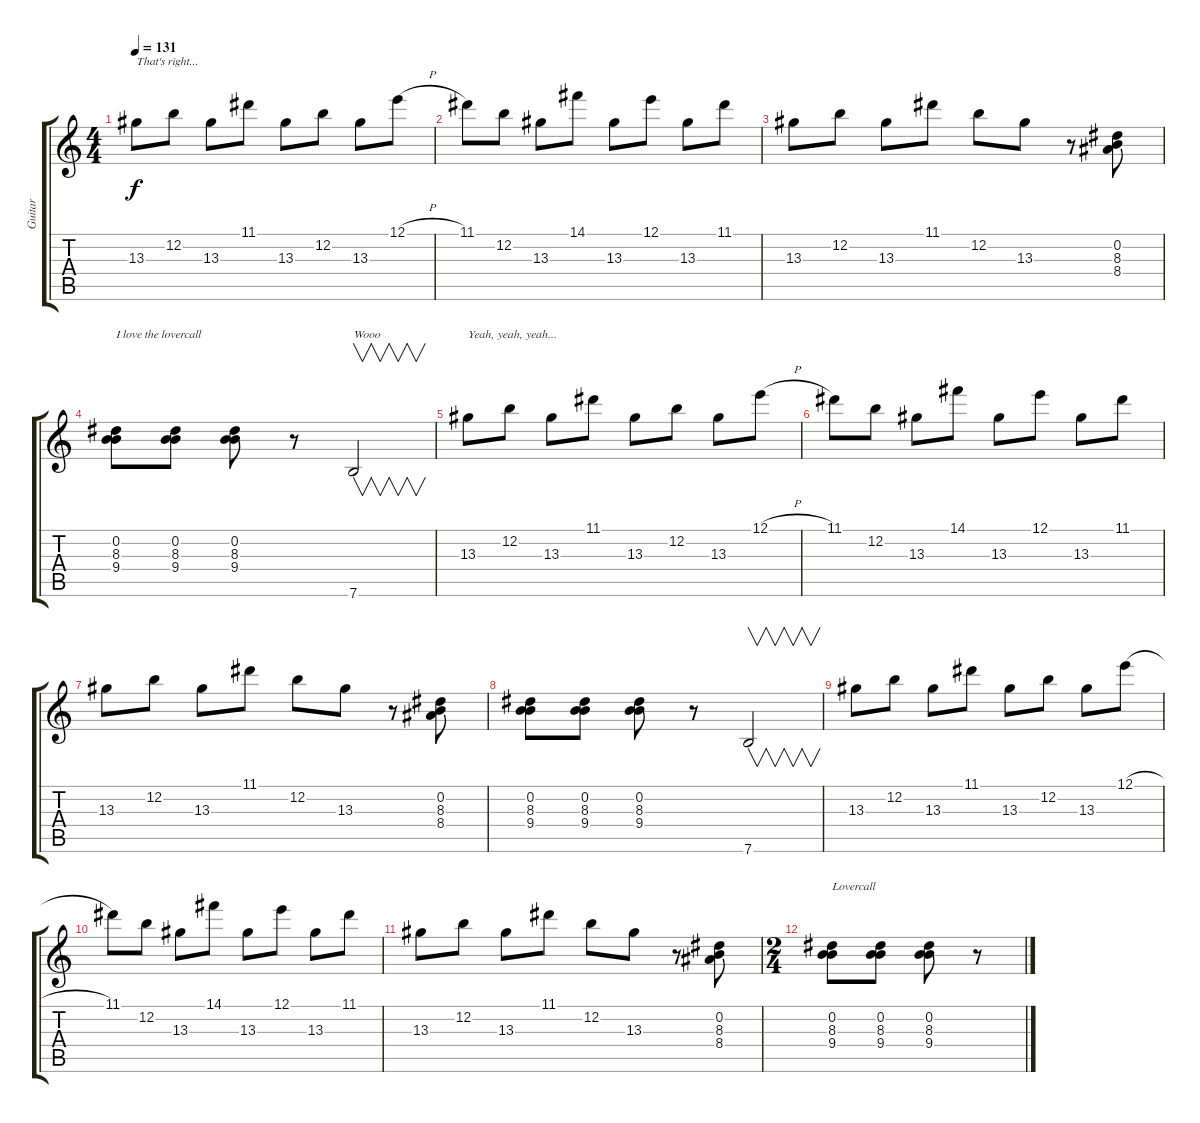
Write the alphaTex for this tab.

\track ("Guitar" "Guitar") {instrument distortionguitar}
\staff {score tabs}
\tuning (E4 B3 G3 D3 A2 E2) {hide}
\ts (4 4)
\tempo 131
\clef g2
\ks c
13.3.8{txt "That's right..." dy f} 12.2.8 13.3.8 11.1.8 13.3.8 12.2.8 13.3.8 12.1{h}.8 |
11.1.8 12.2.8 13.3.8 14.1.8 13.3.8 12.1.8 13.3.8 11.1.8 |
13.3.8 12.2.8 13.3.8 11.1.8 12.2.8 13.3.8 r.8 (0.2 8.3 8.4).8 |
(0.2 8.3 9.4).8{txt "I love the lovercall"} (0.2 8.3 9.4).8 (0.2 8.3 9.4).8 r.8 7.6.2{v txt "Wooo"} |
13.3.8{txt "Yeah, yeah, yeah..."} 12.2.8 13.3.8 11.1.8 13.3.8 12.2.8 13.3.8 12.1{h}.8 |
11.1.8 12.2.8 13.3.8 14.1.8 13.3.8 12.1.8 13.3.8 11.1.8 |
13.3.8 12.2.8 13.3.8 11.1.8 12.2.8 13.3.8 r.8 (0.2 8.3 8.4).8 |
(0.2 8.3 9.4).8 (0.2 8.3 9.4).8 (0.2 8.3 9.4).8 r.8 7.6.2{v} |
13.3.8 12.2.8 13.3.8 11.1.8 13.3.8 12.2.8 13.3.8 12.1{h}.8 |
11.1.8 12.2.8 13.3.8 14.1.8 13.3.8 12.1.8 13.3.8 11.1.8 |
13.3.8 12.2.8 13.3.8 11.1.8 12.2.8 13.3.8 r.8 (0.2 8.3 8.4).8 |
\ts (2 4)
(0.2 8.3 9.4).8{txt "Lovercall"} (0.2 8.3 9.4).8 (0.2 8.3 9.4).8 r.8
